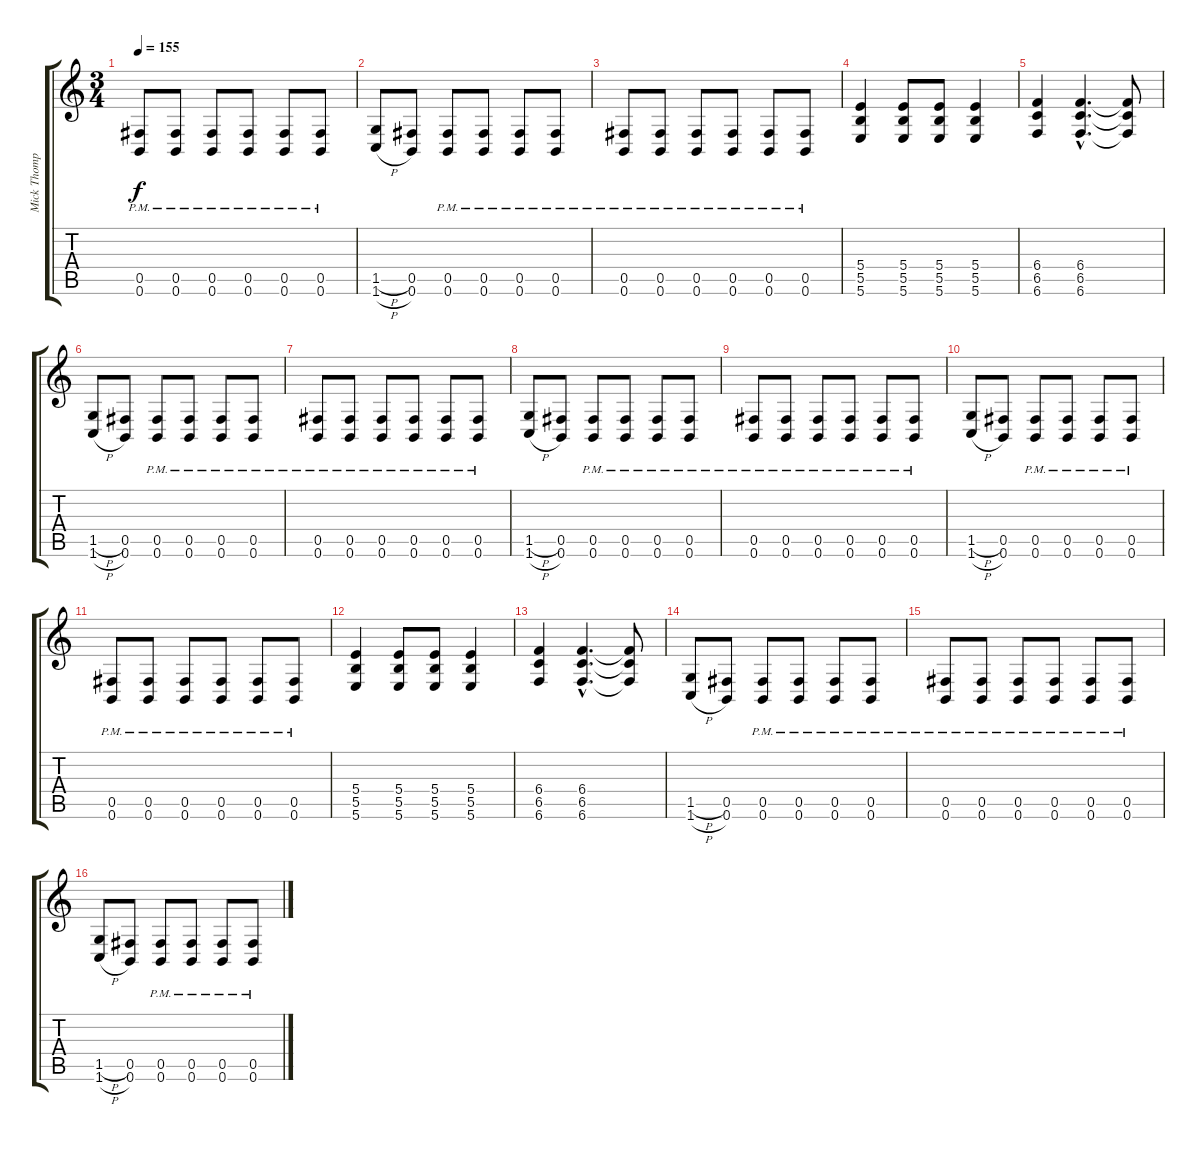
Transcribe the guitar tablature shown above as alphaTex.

\track ("Mick Thompson" "Mick Thomp") {instrument distortionguitar}
\staff {score tabs}
\tuning (Db4 Ab3 E3 B2 Gb2 B1) {hide}
\ts (3 4)
\tempo 155
\clef g2
\ks c
(0.5{pm} 0.6).8{dy f} (0.5{pm} 0.6).8 (0.5{pm} 0.6).8 (0.5{pm} 0.6).8 (0.5{pm} 0.6).8 (0.5{pm} 0.6).8 |
(1.5{h} 1.6{h}).8 (0.5 0.6).8 (0.5{pm} 0.6).8 (0.5{pm} 0.6).8 (0.5{pm} 0.6).8 (0.5{pm} 0.6).8 |
(0.5{pm} 0.6).8 (0.5{pm} 0.6).8 (0.5{pm} 0.6).8 (0.5{pm} 0.6).8 (0.5{pm} 0.6).8 (0.5{pm} 0.6).8 |
(5.4 5.5 5.6).4 (5.4 5.5 5.6).8 (5.4 5.5 5.6).8 (5.4 5.5 5.6).4 |
(6.4 6.5 6.6).4 (6.4{hac} 6.5{hac} 6.6{hac}).4{d} (6.4{t} 6.5{t} 6.6{t}).8 |
(1.5{h} 1.6{h}).8 (0.5 0.6).8 (0.5{pm} 0.6).8 (0.5{pm} 0.6).8 (0.5{pm} 0.6).8 (0.5{pm} 0.6).8 |
(0.5{pm} 0.6).8 (0.5{pm} 0.6).8 (0.5{pm} 0.6).8 (0.5{pm} 0.6).8 (0.5{pm} 0.6).8 (0.5{pm} 0.6).8 |
(1.5{h} 1.6{h}).8 (0.5 0.6).8 (0.5{pm} 0.6).8 (0.5{pm} 0.6).8 (0.5{pm} 0.6).8 (0.5{pm} 0.6).8 |
(0.5{pm} 0.6).8 (0.5{pm} 0.6).8 (0.5{pm} 0.6).8 (0.5{pm} 0.6).8 (0.5{pm} 0.6).8 (0.5{pm} 0.6).8 |
(1.5{h} 1.6{h}).8 (0.5 0.6).8 (0.5{pm} 0.6).8 (0.5{pm} 0.6).8 (0.5{pm} 0.6).8 (0.5{pm} 0.6).8 |
(0.5{pm} 0.6).8 (0.5{pm} 0.6).8 (0.5{pm} 0.6).8 (0.5{pm} 0.6).8 (0.5{pm} 0.6).8 (0.5{pm} 0.6).8 |
(5.4 5.5 5.6).4 (5.4 5.5 5.6).8 (5.4 5.5 5.6).8 (5.4 5.5 5.6).4 |
(6.4 6.5 6.6).4 (6.4{hac} 6.5{hac} 6.6{hac}).4{d} (6.4{t} 6.5{t} 6.6{t}).8 |
(1.5{h} 1.6{h}).8 (0.5 0.6).8 (0.5{pm} 0.6).8 (0.5{pm} 0.6).8 (0.5{pm} 0.6).8 (0.5{pm} 0.6).8 |
(0.5{pm} 0.6).8 (0.5{pm} 0.6).8 (0.5{pm} 0.6).8 (0.5{pm} 0.6).8 (0.5{pm} 0.6).8 (0.5{pm} 0.6).8 |
(1.5{h} 1.6{h}).8 (0.5 0.6).8 (0.5{pm} 0.6).8 (0.5{pm} 0.6).8 (0.5{pm} 0.6).8 (0.5{pm} 0.6).8
